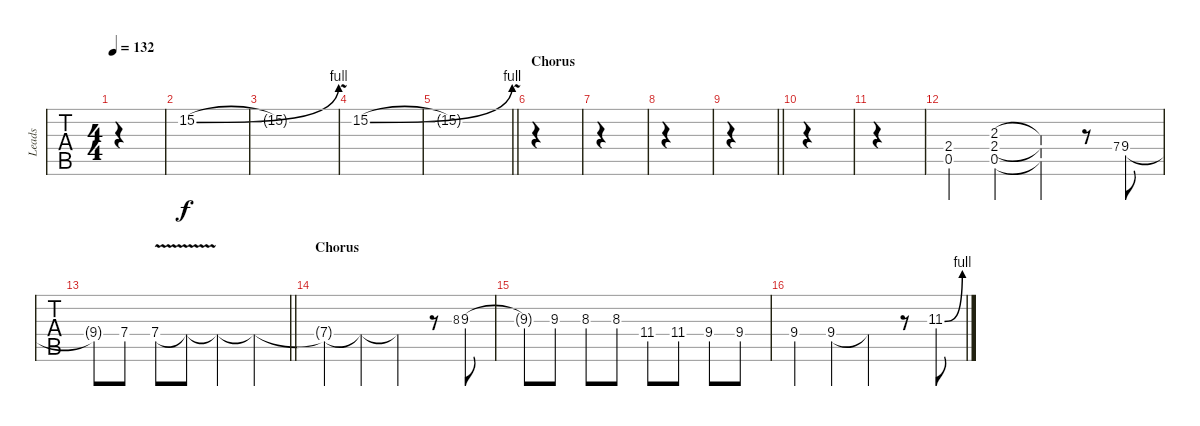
\track ("Leads" "Leads") {instrument distortionguitar}
\staff {tabs}
\tuning (E4 B3 G3 D3 A2 E2) {hide}
\ts (4 4)
\tempo 132
\clef g2
\ks c
|
15.2{be (bend 0 0 60 4)}.1 |
15.2{v t}.1 |
15.2{be (bend 0 0 60 4)}.1 |
\barLineRight lightlight
15.2{v t}.1 |
\section ("" "Chorus")
|
|
|
\barLineRight lightlight
|
|
|
(2.4 0.5).4 (2.3 2.4 0.5).4 (2.3{t} 2.4{t} 0.5{t}).4 r.8 7.4.8{gr} 9.4.8 |
\barLineRight lightlight
9.4{t}.8 7.4.8 7.4{v}.8 7.4{t}.8 7.4{t}.4 7.4{t}.4 |
\section ("" "Chorus")
7.4{t}.4 7.4{t}.4 7.4{t}.4 r.8 8.3.8{gr} 9.3.8 |
9.3{t}.8 9.3.8 8.3.8 8.3.8 11.4.8 11.4.8 9.4.8 9.4.8 |
9.4.4 9.4.4 9.4{t}.4 r.8 11.3{be (bend 0 0 60 4)}.8
